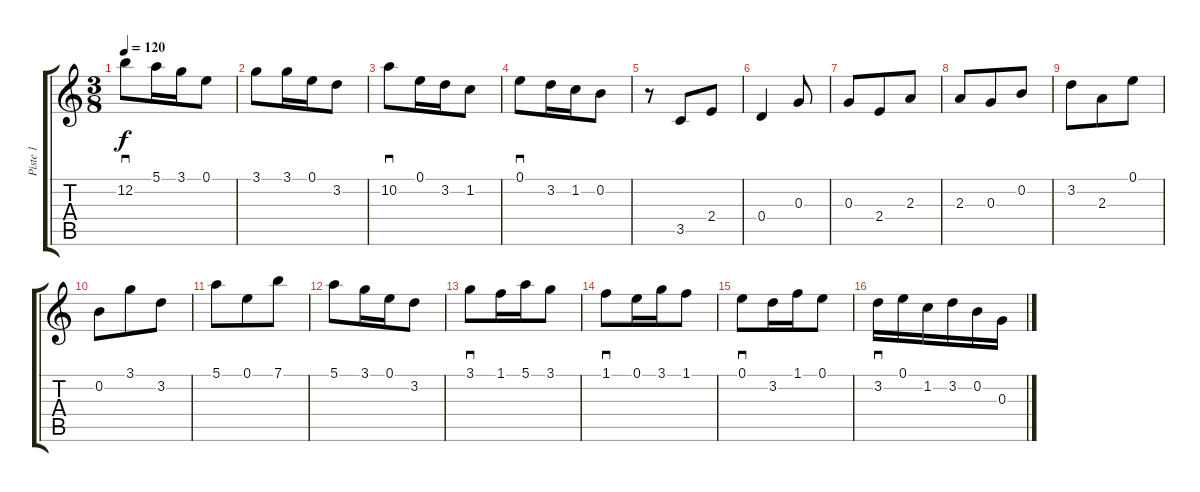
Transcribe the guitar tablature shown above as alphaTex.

\track ("Piste 1" "Piste 1") {instrument overdrivenguitar}
\staff {score tabs}
\tuning (E4 B3 G3 D3 A2 E2) {hide}
\ts (3 8)
\tempo 120
\clef g2
\ks c
12.2.8{sd dy f instrument overdrivenguitar} 5.1.16 3.1.16 0.1.8 |
3.1.8 3.1.16 0.1.16 3.2.8 |
10.2.8{sd} 0.1.16 3.2.16 1.2.8 |
0.1.8{sd} 3.2.16 1.2.16 0.2.8 |
r.8 3.5.8 2.4.8 |
0.4.4 0.3.8 |
0.3.8 2.4.8 2.3.8 |
2.3.8 0.3.8 0.2.8 |
3.2.8 2.3.8 0.1.8 |
0.2.8 3.1.8 3.2.8 |
5.1.8 0.1.8 7.1.8 |
5.1.8 3.1.16 0.1.16 3.2.8 |
3.1.8{sd} 1.1.16 5.1.16 3.1.8 |
1.1.8{sd} 0.1.16 3.1.16 1.1.8 |
0.1.8{sd} 3.2.16 1.1.16 0.1.8 |
3.2.16{sd} 0.1.16 1.2.16 3.2.16 0.2.16 0.3.16
